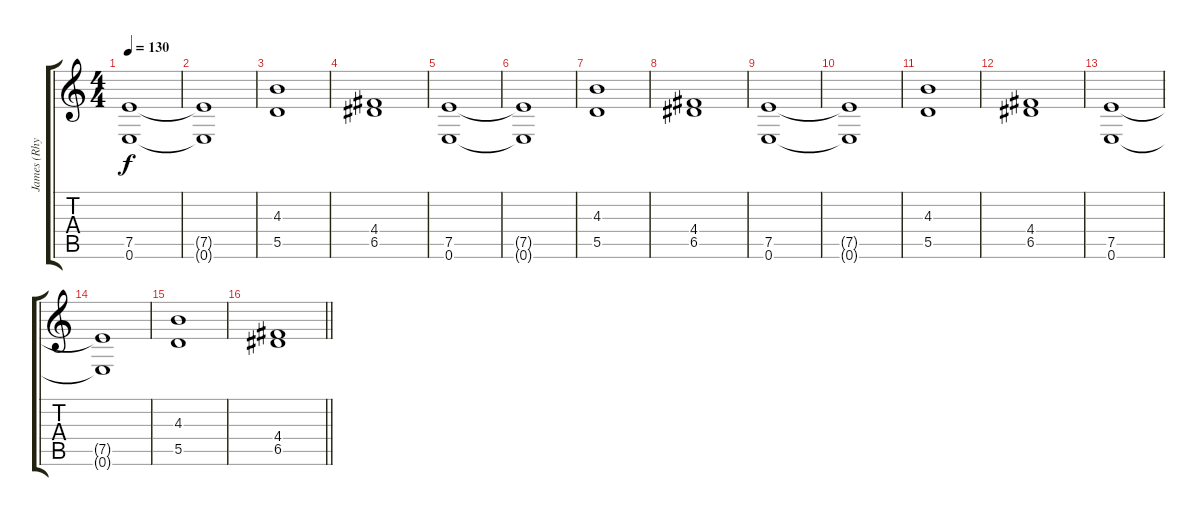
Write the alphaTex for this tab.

\track ("James (Rhythm Guitar)" "James (Rhy") {instrument distortionguitar}
\staff {score tabs}
\tuning (E4 B3 G3 D3 A2 E2) {hide}
\ts (4 4)
\tempo 130
\clef g2
\ks c
(7.5 0.6).1{dy f} |
(7.5{t} 0.6{t}).1{volume 10} |
(4.3 5.5).1 |
(4.4 6.5).1 |
(7.5 0.6).1{volume 11} |
(7.5{t} 0.6{t}).1 |
(4.3 5.5).1 |
(4.4 6.5).1{volume 13} |
(7.5 0.6).1 |
(7.5{t} 0.6{t}).1 |
(4.3 5.5).1{volume 13} |
(4.4 6.5).1 |
(7.5 0.6).1 |
(7.5{t} 0.6{t}).1 |
(4.3 5.5).1 |
\barLineRight lightlight
(4.4 6.5).1
